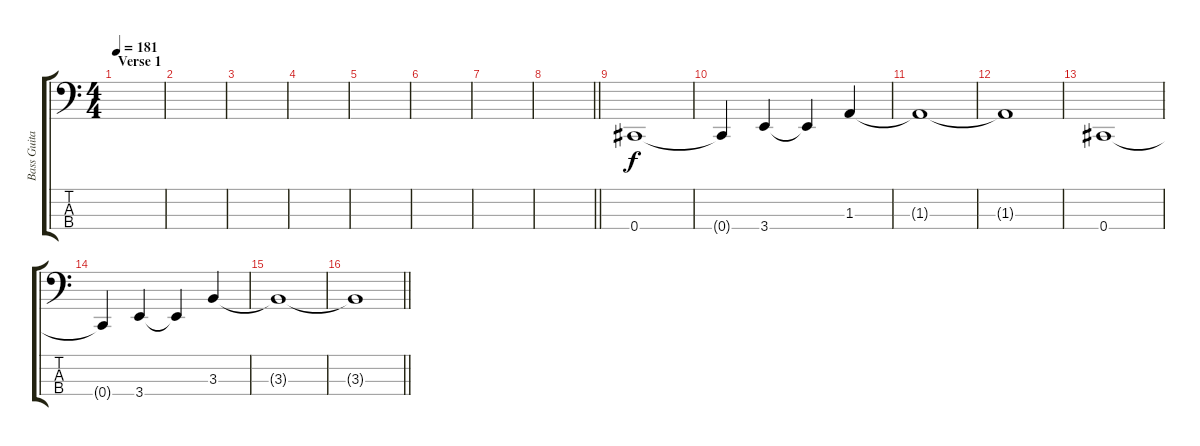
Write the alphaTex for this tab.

\track ("Bass Guitar" "Bass Guita") {instrument electricbassfinger}
\staff {score tabs}
\tuning (Gb2 Db2 Ab1 Db1) {hide}
\ts (4 4)
\section ("" "Verse 1")
\tempo 181
\clef f4
\ks c
|
|
|
|
|
|
|
\barLineRight lightlight
|
0.4.1 |
0.4{t}.4 3.4.4 3.4{t}.4 1.3.4 |
1.3{t}.1 |
1.3{t}.1 |
0.4.1 |
0.4{t}.4 3.4.4 3.4{t}.4 3.3.4 |
3.3{t}.1 |
\barLineRight lightlight
3.3{t}.1
